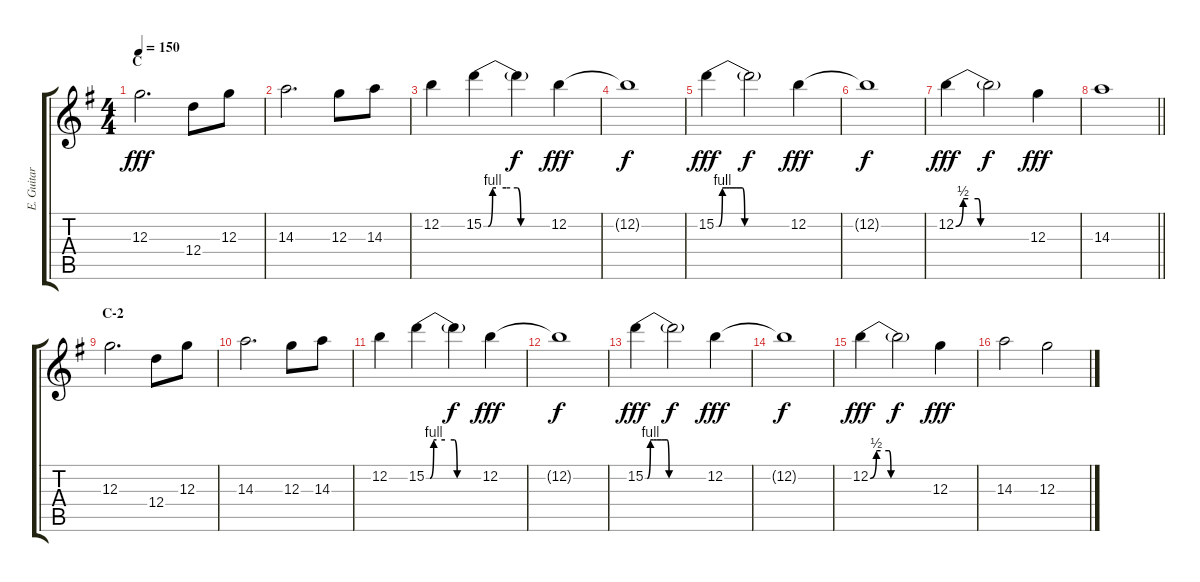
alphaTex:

\track ("E. Guitar I" "E. Guitar ") {instrument electricguitarclean}
\staff {score tabs}
\tuning (E4 B3 G3 D3 A2 E2) {hide}
\ts (4 4)
\section ("" "C")
\tempo 150
\clef g2
\ks g
12.3.2{d dy fff} 12.4.8 12.3.8 |
14.3.2{d} 12.3.8 14.3.8 |
12.2.4 15.2{be (custom 0 0 4 0 8 4 11 4 20 4 30 4 33 0 41 0 49 0 60 0)}.4 15.2{t}.4{dy f} 12.2.4{dy fff} |
12.2{t}.1{dy f} |
15.2{be (custom 0 0 2 0 5 4 8 4 11 4 16 4 21 4 23 0 33 0 41 0 49 0 60 0)}.4{dy fff} 15.2{t}.2{dy f} 12.2.4{dy fff} |
12.2{t}.1{dy f} |
12.2{be (custom 0 0 6 2 10 2 18 2 20 0 30 0 60 0)}.4{dy fff} 12.2{t}.2{dy f} 12.3.4{dy fff} |
\barLineRight lightlight
14.3.1 |
\section ("" "C-2")
12.3.2{d} 12.4.8 12.3.8 |
14.3.2{d} 12.3.8 14.3.8 |
12.2.4 15.2{be (custom 0 0 4 0 8 4 11 4 20 4 30 4 33 0 41 0 49 0 60 0)}.4 15.2{t}.4{dy f} 12.2.4{dy fff} |
12.2{t}.1{dy f} |
15.2{be (custom 0 0 2 0 5 4 8 4 11 4 16 4 21 4 23 0 33 0 41 0 49 0 60 0)}.4{dy fff} 15.2{t}.2{dy f} 12.2.4{dy fff} |
12.2{t}.1{dy f} |
12.2{be (custom 0 0 6 2 10 2 18 2 20 0 30 0 60 0)}.4{dy fff} 12.2{t}.2{dy f} 12.3.4{dy fff} |
14.3.2 12.3.2
